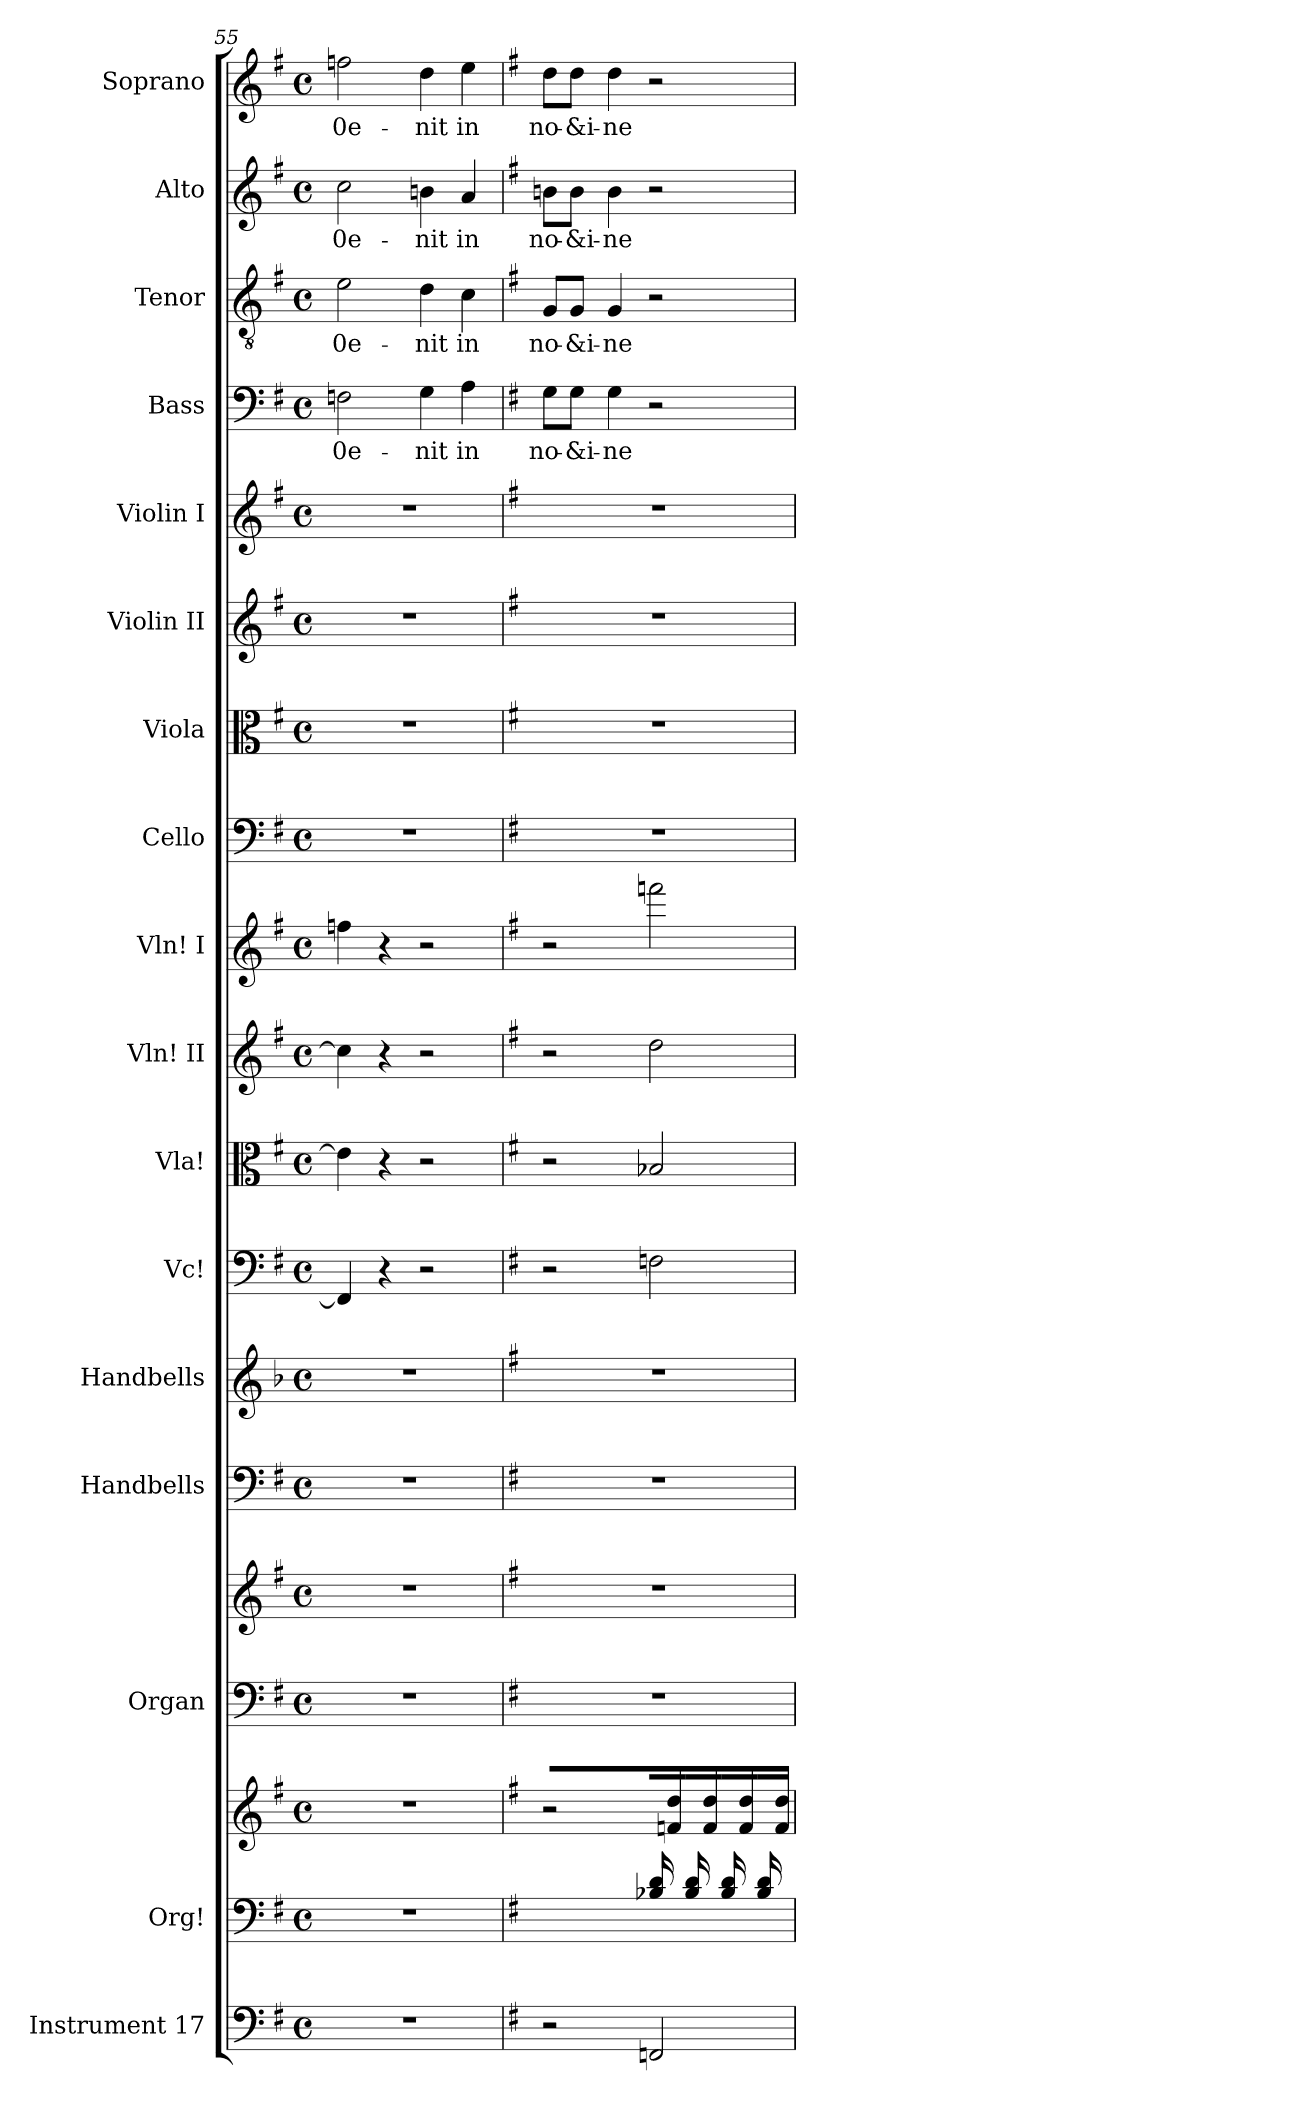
**kern	**kern	**kern	**kern	**kern	**kern	**kern	**kern	**kern	**kern	**kern	**kern	**kern	**kern	**kern	**kern	**text	**kern	**text	**kern	**text	**kern	**text
*part17	*part16	*part16	*part15	*part15	*part14	*part13	*part12	*part11	*part10	*part9	*part8	*part7	*part6	*part5	*part4	*part4	*part3	*part3	*part2	*part2	*part1	*part1
*staff19	*staff18	*staff17	*staff16	*staff15	*staff14	*staff13	*staff12	*staff11	*staff10	*staff9	*staff8	*staff7	*staff6	*staff5	*staff4	*staff4	*staff3	*staff3	*staff2	*staff2	*staff1	*staff1
*I"Instrument 17	*I"Org!	*	*I"Organ	*	*I"Handbells	*I"Handbells	*I"Vc!	*I"Vla!	*I"Vln! II	*I"Vln! I	*I"Cello	*I"Viola	*I"Violin II	*I"Violin I	*I"Bass	*	*I"Tenor	*	*I"Alto	*	*I"Soprano	*
*	*	*	*	*	*	*	*I'Vc!	*I'Vla!	*I'Vln! II	*I'Vln! I	*	*I'Vla	*I'Vln	*I'Vln	*I'B	*	*I'T	*	*I'A	*	*I'S	*
*clefF4	*clefF4	*clefG2	*clefF4	*clefG2	*clefF4	*clefG2	*clefF4	*clefC3	*clefG2	*clefG2	*clefF4	*clefC3	*clefG2	*clefG2	*clefF4	*	*clefGv2	*	*clefG2	*	*clefG2	*
*k[f#]	*k[f#]	*k[f#]	*k[f#]	*k[f#]	*k[f#]	*k[b-]	*k[f#]	*k[f#]	*k[f#]	*k[f#]	*k[f#]	*k[f#]	*k[f#]	*k[f#]	*k[f#]	*	*k[f#]	*	*k[f#]	*	*k[f#]	*
*G:	*G:	*G:	*G:	*G:	*G:	*F:	*G:	*G:	*G:	*G:	*G:	*G:	*G:	*G:	*G:	*	*G:	*	*G:	*	*G:	*
*M4/4	*M4/4	*M4/4	*M4/4	*M4/4	*M4/4	*M4/4	*M4/4	*M4/4	*M4/4	*M4/4	*M4/4	*M4/4	*M4/4	*M4/4	*M4/4	*	*M4/4	*	*M4/4	*	*M4/4	*
*met(c)	*met(c)	*met(c)	*met(c)	*met(c)	*met(c)	*met(c)	*met(c)	*met(c)	*met(c)	*met(c)	*met(c)	*met(c)	*met(c)	*met(c)	*met(c)	*	*met(c)	*	*met(c)	*	*met(c)	*
=55	=55	=55	=55	=55	=55	=55	=55	=55	=55	=55	=55	=55	=55	=55	=55	=55	=55	=55	=55	=55	=55	=55
!	!	!	!	!	!	!	!	!	!	!	!	!	!	!	!	!LO:LY:b:cj	!	!LO:LY:b:cj	!	!LO:LY:b:cj	!	!LO:LY:b:cj
1r	1r	1r	1r	1r	1r	1r	4FF/]	4e\]	4cc\]	4ffn\	1r	1r	1r	1r	2Fn\	0e-	2e\	0e-	2cc\	0e-	2ffn\	0e-
.	.	.	.	.	.	.	4r	4r	4r	4r	.	.	.	.	.	.	.	.	.	.	.	.
!	!	!	!	!	!	!	!	!	!	!	!	!	!	!	!	!LO:LY:b:cj	!	!LO:LY:b:cj	!	!LO:LY:b:cj	!	!LO:LY:b:cj
.	.	.	.	.	.	.	2r	2r	2r	2r	.	.	.	.	4G\	-nit	4d\	-nit	4bn\	-nit	4dd\	-nit
!	!	!	!	!	!	!	!	!	!	!	!	!	!	!	!	!LO:LY:b:cj	!	!LO:LY:b:cj	!	!LO:LY:b:cj	!	!LO:LY:b:cj
.	.	.	.	.	.	.	.	.	.	.	.	.	.	.	4A\	in	4c\	in	4a/	in	4ee\	in
!!LO:PB:g=z
=56	=56	=56	=56	=56	=56	=56	=56	=56	=56	=56	=56	=56	=56	=56	=56	=56	=56	=56	=56	=56	=56	=56
*	*	*	*	*	*	*k[f#]	*	*	*	*	*	*	*	*	*	*	*	*	*	*	*	*
*	*	*	*	*	*	*G:	*	*	*	*	*	*	*	*	*	*	*	*	*	*	*	*
!	!	!	!	!	!	!	!	!	!	!	!	!	!	!	!	!LO:LY:b	!	!LO:LY:b	!	!LO:LY:b	!	!LO:LY:b
2r	2ryy	2r	1r	1r	1r	1r	2r	2r	2r	2r	1r	1r	1r	1r	8G\L	no-	8G/L	no-	8bn\L	no-	8dd\L	no-
!	!	!	!	!	!	!	!	!	!	!	!	!	!	!	!	!LO:LY:b:cj	!	!LO:LY:b:cj	!	!LO:LY:b:cj	!	!LO:LY:b:cj
.	.	.	.	.	.	.	.	.	.	.	.	.	.	.	8G\J	-&i-	8G/J	-&i-	8b\J	-&i-	8dd\J	-&i-
!	!	!	!	!	!	!	!	!	!	!	!	!	!	!	!	!LO:LY:b:rj	!	!LO:LY:b:rj	!	!LO:LY:b:rj	!	!LO:LY:b:rj
.	.	.	.	.	.	.	.	.	.	.	.	.	.	.	4G\	-ne	4G/	-ne	4b\	-ne	4dd\	-ne
2FFn/	16d/ 16B-X/L	16ryy	.	.	.	.	2Fn\	2B-X/	2dd\	2fffn\	.	.	.	.	2r	.	2r	.	2r	.	2r	.
.	16ryy	16dd/ 16fn/	.	.	.	.	.	.	.	.	.	.	.	.	.	.	.	.	.	.	.	.
.	16B-/ 16d/	16ryy	.	.	.	.	.	.	.	.	.	.	.	.	.	.	.	.	.	.	.	.
.	16ryy	16dd/ 16f/J	.	.	.	.	.	.	.	.	.	.	.	.	.	.	.	.	.	.	.	.
.	16d/ 16B-/L	16ryy	.	.	.	.	.	.	.	.	.	.	.	.	.	.	.	.	.	.	.	.
.	16ryy	16f/ 16dd/	.	.	.	.	.	.	.	.	.	.	.	.	.	.	.	.	.	.	.	.
.	16d/ 16B-/	16ryy	.	.	.	.	.	.	.	.	.	.	.	.	.	.	.	.	.	.	.	.
.	16ryy	16f/ 16dd/J	.	.	.	.	.	.	.	.	.	.	.	.	.	.	.	.	.	.	.	.
=	=	=	=	=	=	=	=	=	=	=	=	=	=	=	=	=	=	=	=	=	=	=
*-	*-	*-	*-	*-	*-	*-	*-	*-	*-	*-	*-	*-	*-	*-	*-	*-	*-	*-	*-	*-	*-	*-
